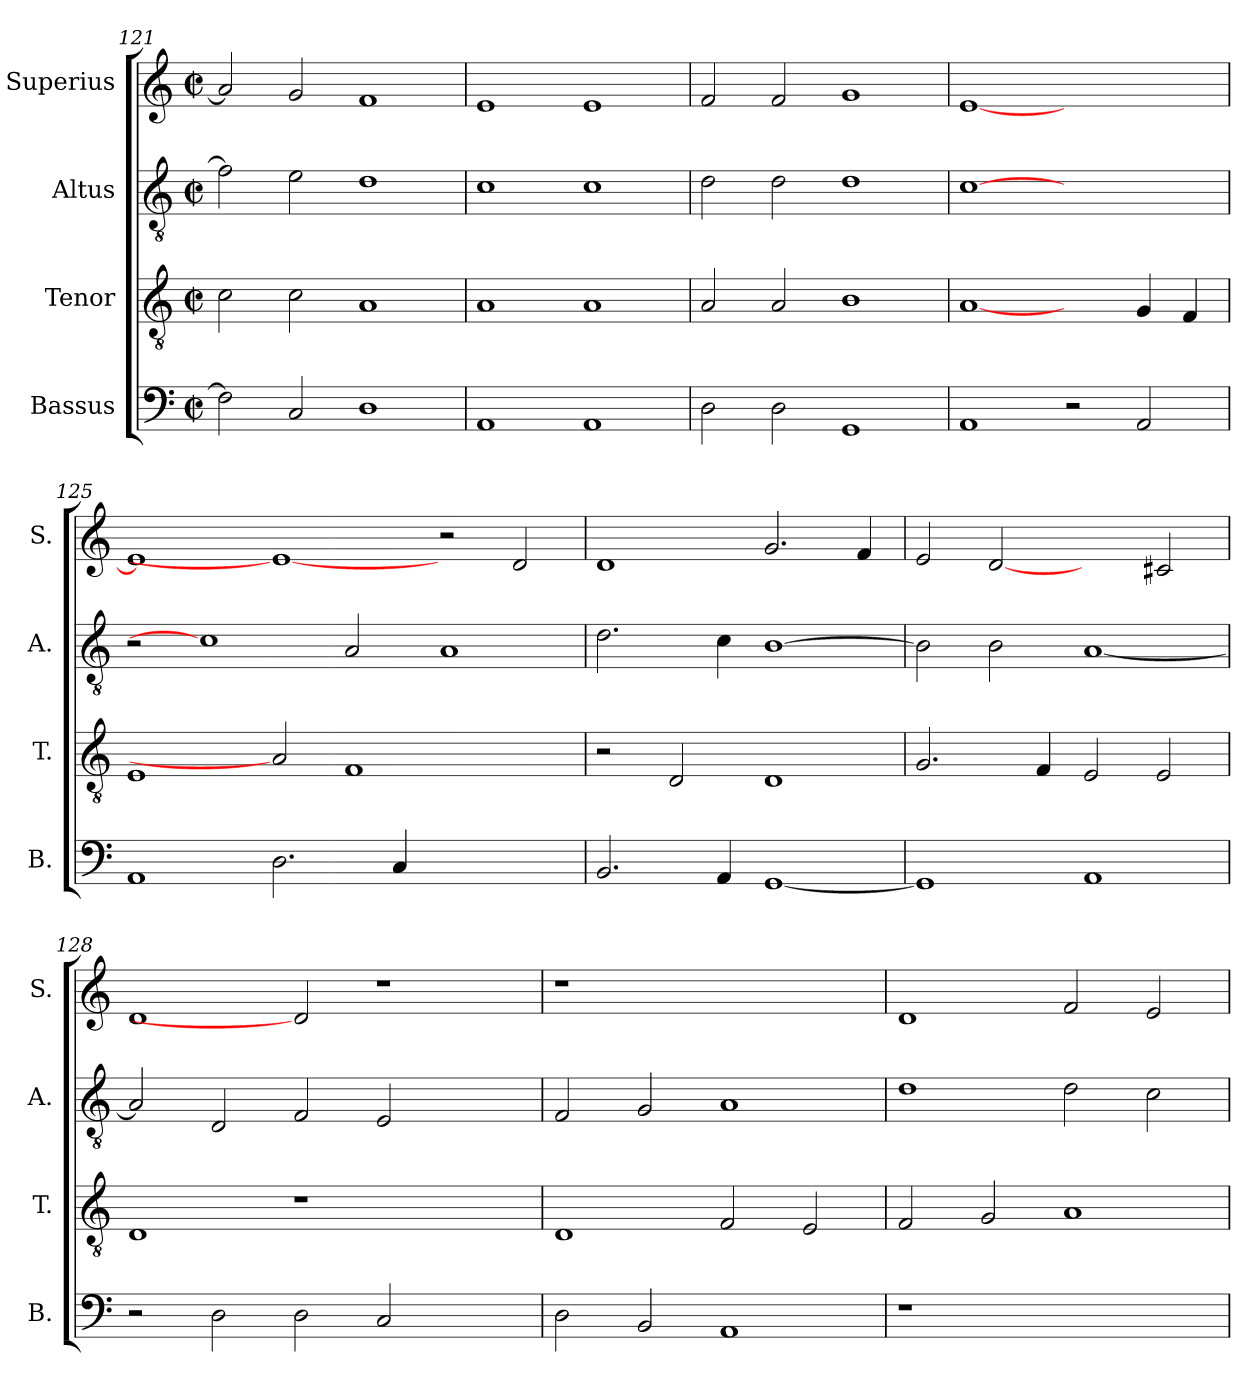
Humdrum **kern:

**kern	**kern	**kern	**kern
*part4	*part3	*part2	*part1
*staff4	*staff3	*staff2	*staff1
*I"Bassus	*I"Tenor	*I"Altus	*I"Superius
*I'B.	*I'T.	*I'A.	*I'S.
*clefF4	*clefGv2	*clefGv2	*clefG2
*	*ITrd7c12	*ITrd7c12	*
*k[]	*k[]	*k[]	*k[]
*C:	*C:	*C:	*C:
*M2/2	*M2/2	*M2/2	*M2/2
*met(c|)	*met(c|)	*met(c|)	*met(c|)
=121	=121	=121	=121
2Fi\]	2Ci\	2Fi\]	2ai/]
2Ci/	2Ci\	2Ei\	2gi/
1Di	1AAi	1Di	1fi
=122	=122	=122	=122
1AAi	1AAi	1Ci	1ei
1AAi	1AAi	1Ci	1ei
=123	=123	=123	=123
2Di\	2AAi/	2Di\	2fi/
2Di\	2AAi/	2Di\	2fi/
1GGi	1BBi	1Di	1gi
=124	=124	=124	=124
1AAi	[1AAi	[1Ci	[<1ei
2r	2ryy	1ryy	1ryy
2AAi/	4GGi/	.	.
.	4FFi/	.	.
!!LO:LB:g=z
=125	=125	=125	=125
1AAi	1EEi	2r	1ei]
.	.	1Ci]	.
2.Di\	2AAi]	.	1ei_
.	1FFi	2AAi/	.
4Ci/	.	.	.
1ryy	.	1AAi	2r
.	2ryy	.	2di/
=126	=126	=126	=126
2.BBi/	2r	2.Di\	1di
.	2DDi/	.	.
4AAi/	.	4Ci\	.
[<1GGi	1DDi	[>1BBi	2.gi/
.	.	.	4fi/
=127	=127	=127	=127
1GGi]	2.GGi/	2BBi\]	2ei/
.	.	2BBi\	[2di
.	4FFi/	.	.
1AAi	2EEi/	[<1AAi	2ryy
.	2EEi/	.	2c#Xi/
=128	=128	=128	=128
2r	1DDi	2AAi/]	1di
2Di\	.	2DDi/	.
2Di\	1r	2FFi/	2di]
2Ci/	.	2EEi/	1r
2ryy	2ryy	2ryy	.
=129	=129	=129	=129
!	!	!	!LO:N:vis=1
2Di\	1DDi	2FFi/	1r
2BBi/	.	2GGi/	.
1AAi	2FFi/	1AAi	1ryy
.	2EEi/	.	.
!!LO:LB:g=z
=130	=130	=130	=130
!LO:N:vis=1	!	!	!
1r	2FFi/	1Di	1di
.	2GGi/	.	.
1ryy	1AAi	2Di\	2fi/
.	.	2Ci\	2ei/
=	=	=	=
*-	*-	*-	*-
